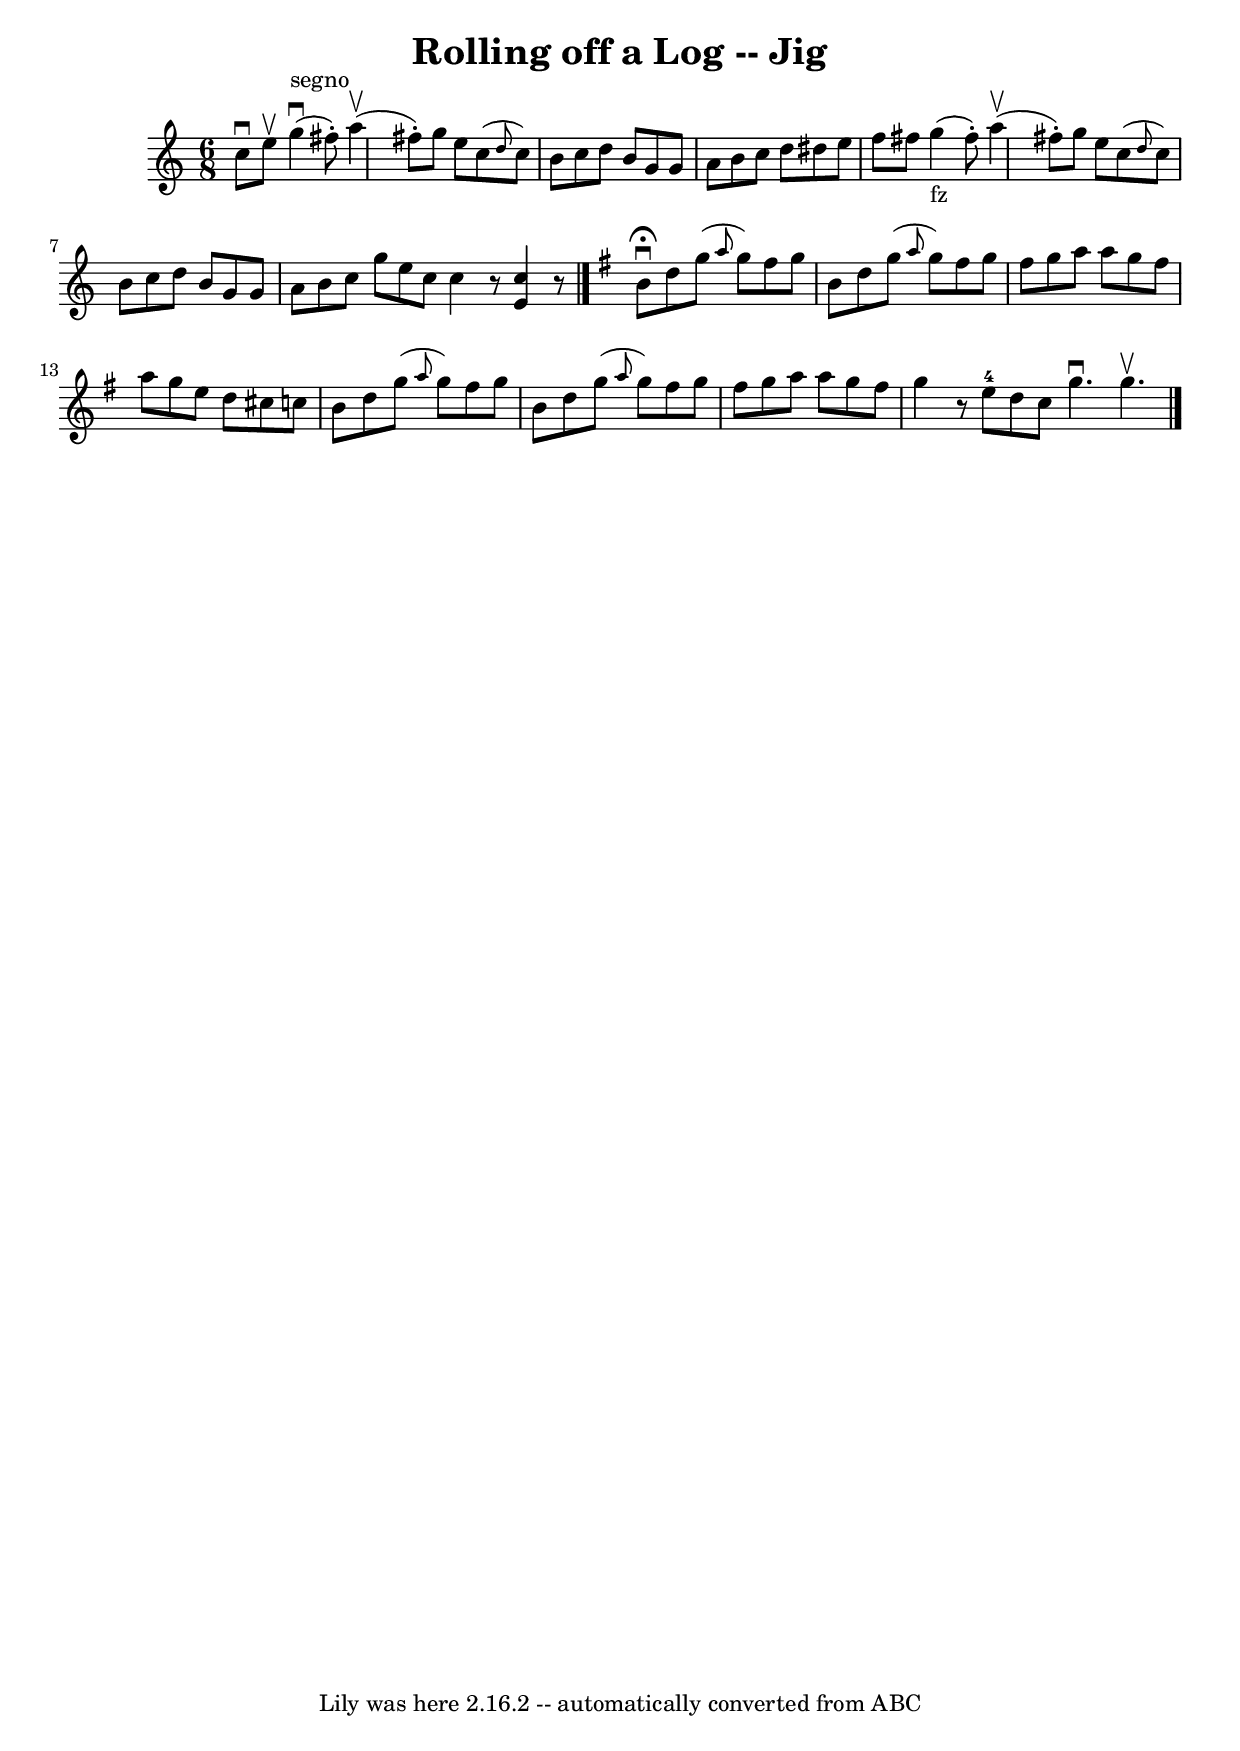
\version "2.16.2"
\include "Mammoth.ily"
\header {
  %% book = "Ryan's Mammoth Collection"
  crossRefNumber = "1"
  footnotes = ""
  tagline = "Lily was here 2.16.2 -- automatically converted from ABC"
  title = "Rolling off a Log -- Jig"

}
voicedefault =  {


  \time 6/8 
  \key c \major
 c''8^\downbow e''8^\upbow |
  g''4 
  ^"segno"^\downbow(fis''8 -.) a''4^\upbow(fis''8 -.) |
  
  g''8 e''8 c''8 (\grace { d''8  
			 } c''8) b'8 c''8  |
  
  d''8 b'8 g'8 g'8 a'8 b'8  |
  c''8 d''8 dis''8    
  e''8 f''8 fis''8  |
  g''4_"fz"(fis''8 -.) a''4 
  ^\upbow(fis''8 -.) |
  g''8 e''8 c''8 (\grace { d''8  
			 }   
  c''8) b'8 c''8  |
  d''8 b'8 g'8 g'8 a'8 b'8  
  |
  c''8 g''8 e''8 c''8  \bar ":|" c''4    r8 << e'4    
					       c''4   >>   r8 \bar "|."   
  \key g \major
 b'8^\fermata^\downbow d''8    
  g''8 (\grace { a''8  
	       } g''8) fis''8 g''8  |
  b'8 d''8  
  g''8 (\grace { a''8  
	       } g''8) fis''8 g''8  |
  fis''8    
  g''8 a''8 a''8 g''8 fis''8  |
  a''8 g''8 e''8 d''8 
  cis''8 c''!8  |
  b'8 d''8 g''8 (\grace { a''8  
			}   
  g''8) fis''8 g''8  |
  b'8 d''8 g''8 (\grace { a''8  
			} 
  g''8) fis''8 g''8  |
  fis''8 g''8 a''8 a''8 g''8  
  fis''8  |
  g''4    r8 e''8-4 d''8 c''8  \bar ":|" g''4. 
  ^\downbow g''4.^\upbow     \bar "|."   

}

\score{
  <<

    \context Staff="default"
    {
      \voicedefault 
      
    }

  >>
  \layout {
    
  }
  \midi {
  }

}
